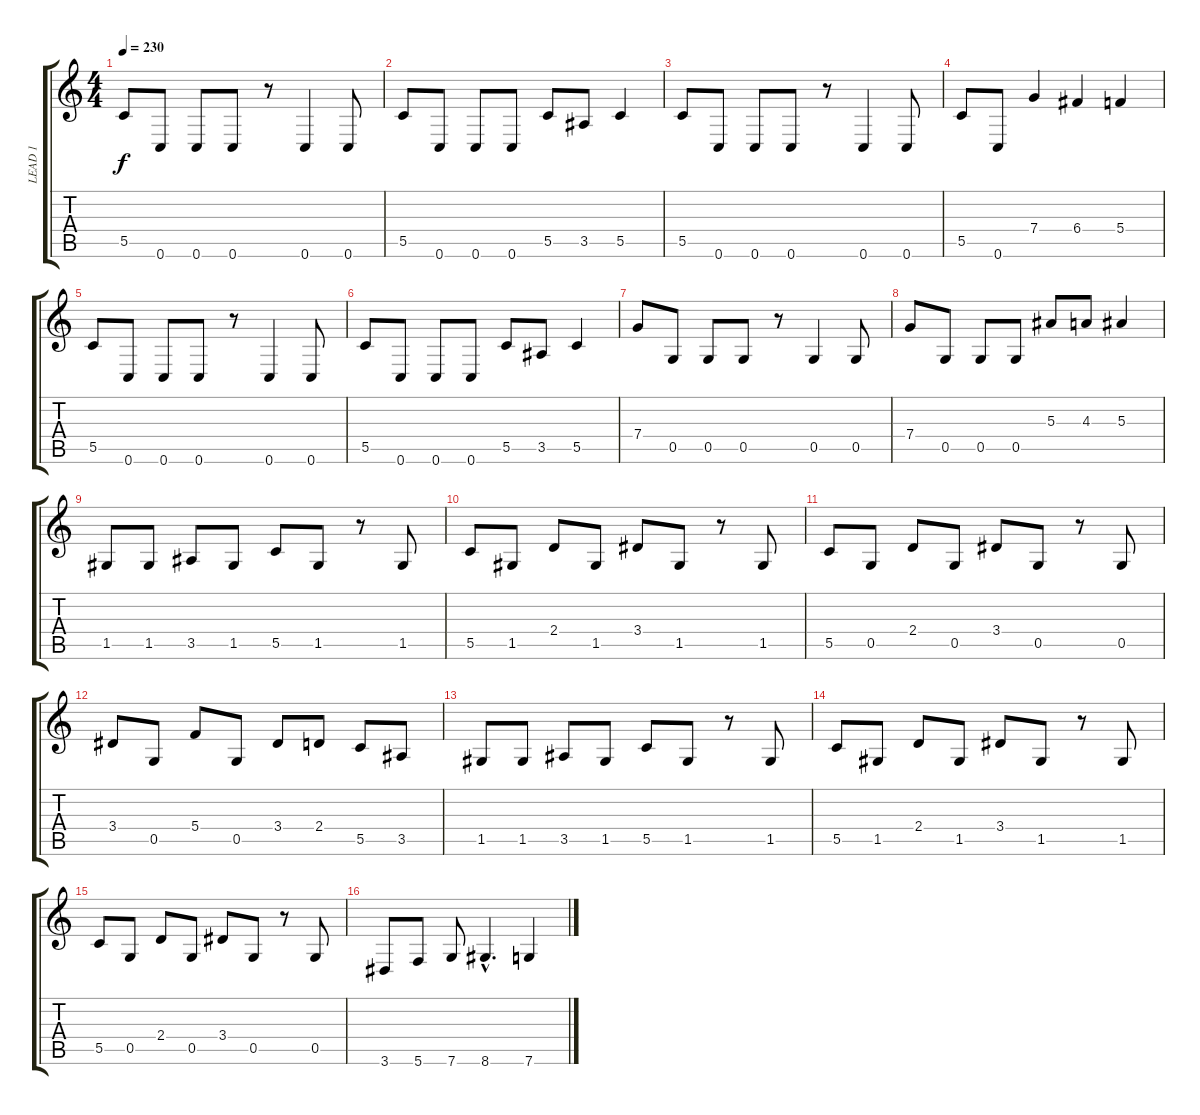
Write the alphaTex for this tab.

\track ("LEAD 1" "LEAD 1") {instrument distortionguitar}
\staff {score tabs}
\tuning (D4 A3 F3 C3 G2 C2) {hide}
\ts (4 4)
\tempo 230
\clef g2
\ks c
5.5.8{dy f} 0.6.8 0.6.8 0.6.8 r.8 0.6.4 0.6.8 |
5.5.8 0.6.8 0.6.8 0.6.8 5.5.8 3.5.8 5.5.4 |
5.5.8 0.6.8 0.6.8 0.6.8 r.8 0.6.4 0.6.8 |
5.5.8 0.6.8 7.4.4 6.4.4 5.4.4 |
5.5.8 0.6.8 0.6.8 0.6.8 r.8 0.6.4 0.6.8 |
5.5.8 0.6.8 0.6.8 0.6.8 5.5.8 3.5.8 5.5.4 |
7.4.8 0.5.8 0.5.8 0.5.8 r.8 0.5.4 0.5.8 |
7.4.8 0.5.8 0.5.8 0.5.8 5.3.8 4.3.8 5.3.4 |
1.5.8 1.5.8 3.5.8 1.5.8 5.5.8 1.5.8 r.8 1.5.8 |
5.5.8 1.5.8 2.4.8 1.5.8 3.4.8 1.5.8 r.8 1.5.8 |
5.5.8 0.5.8 2.4.8 0.5.8 3.4.8 0.5.8 r.8 0.5.8 |
3.4.8 0.5.8 5.4.8 0.5.8 3.4.8 2.4.8 5.5.8 3.5.8 |
1.5.8 1.5.8 3.5.8 1.5.8 5.5.8 1.5.8 r.8 1.5.8 |
5.5.8 1.5.8 2.4.8 1.5.8 3.4.8 1.5.8 r.8 1.5.8 |
5.5.8 0.5.8 2.4.8 0.5.8 3.4.8 0.5.8 r.8 0.5.8 |
3.6.8 5.6.8 7.6.8 8.6{hac}.4{d} 7.6.4
